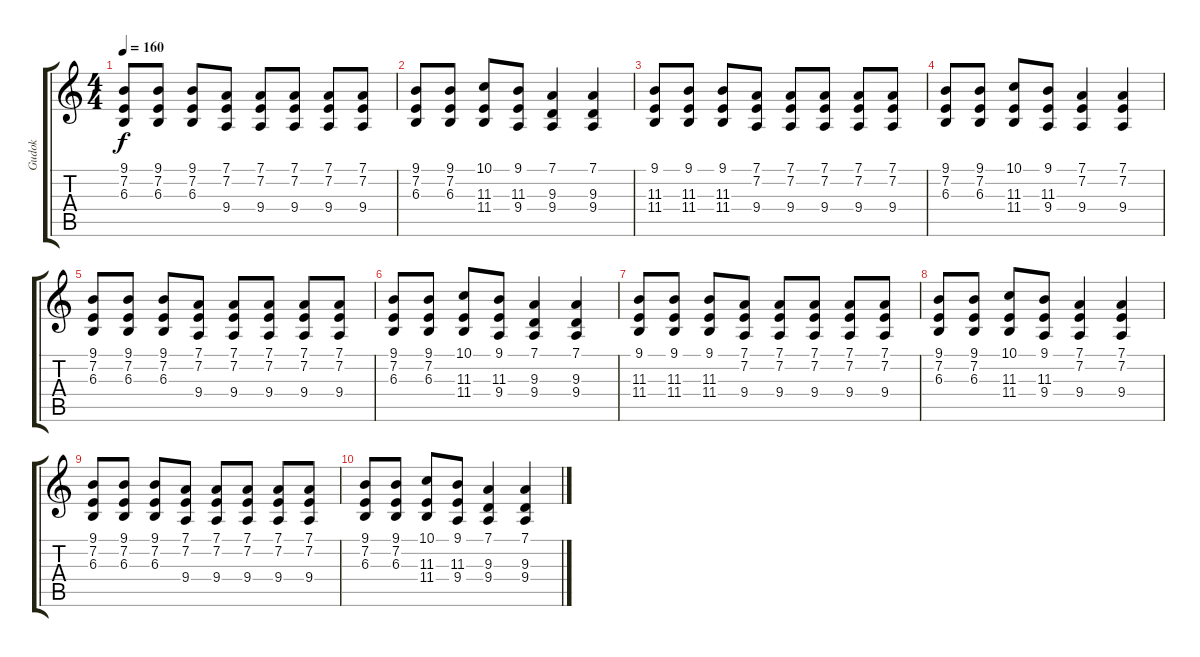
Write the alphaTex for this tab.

\track ("Gudok" "Gudok") {instrument violin}
\staff {score tabs}
\tuning (D4 A3 F3 C3 G2 D2) {hide}
\ts (4 4)
\tempo 160
\clef g2
\ks c
(9.1 7.2 6.3).8{dy f} (9.1 7.2 6.3).8 (9.1 7.2 6.3).8 (7.1 7.2 9.4).8 (7.1 7.2 9.4).8 (7.1 7.2 9.4).8 (7.1 7.2 9.4).8 (7.1 7.2 9.4).8 |
(9.1 7.2 6.3).8 (9.1 7.2 6.3).8 (10.1 11.3 11.4).8 (9.1 11.3 9.4).8 (7.1 9.3 9.4).4 (7.1 9.3 9.4).4 |
(9.1 11.3 11.4).8 (9.1 11.3 11.4).8 (9.1 11.3 11.4).8 (7.1 7.2 9.4).8 (7.1 7.2 9.4).8 (7.1 7.2 9.4).8 (7.1 7.2 9.4).8 (7.1 7.2 9.4).8 |
(9.1 7.2 6.3).8 (9.1 7.2 6.3).8 (10.1 11.3 11.4).8 (9.1 11.3 9.4).8 (7.1 7.2 9.4).4 (7.1 7.2 9.4).4 |
(9.1 7.2 6.3).8 (9.1 7.2 6.3).8 (9.1 7.2 6.3).8 (7.1 7.2 9.4).8 (7.1 7.2 9.4).8 (7.1 7.2 9.4).8 (7.1 7.2 9.4).8 (7.1 7.2 9.4).8 |
(9.1 7.2 6.3).8 (9.1 7.2 6.3).8 (10.1 11.3 11.4).8 (9.1 11.3 9.4).8 (7.1 9.3 9.4).4 (7.1 9.3 9.4).4 |
(9.1 11.3 11.4).8{volume 10} (9.1 11.3 11.4).8{volume 10} (9.1 11.3 11.4).8{volume 9} (7.1 7.2 9.4).8{volume 9} (7.1 7.2 9.4).8{volume 9} (7.1 7.2 9.4).8{volume 8} (7.1 7.2 9.4).8{volume 8} (7.1 7.2 9.4).8{volume 8} |
(9.1 7.2 6.3).8{volume 7} (9.1 7.2 6.3).8{volume 7} (10.1 11.3 11.4).8{volume 7} (9.1 11.3 9.4).8{volume 6} (7.1 7.2 9.4).4{volume 6} (7.1 7.2 9.4).4{volume 6} |
(9.1 7.2 6.3).8{volume 5} (9.1 7.2 6.3).8{volume 5} (9.1 7.2 6.3).8{volume 4} (7.1 7.2 9.4).8{volume 4} (7.1 7.2 9.4).8{volume 4} (7.1 7.2 9.4).8{volume 3} (7.1 7.2 9.4).8{volume 3} (7.1 7.2 9.4).8{volume 3} |
(9.1 7.2 6.3).8{volume 2} (9.1 7.2 6.3).8{volume 2} (10.1 11.3 11.4).8{volume 2} (9.1 11.3 9.4).8{volume 2} (7.1 9.3 9.4).4{volume 1} (7.1 9.3 9.4).4{volume 1}
